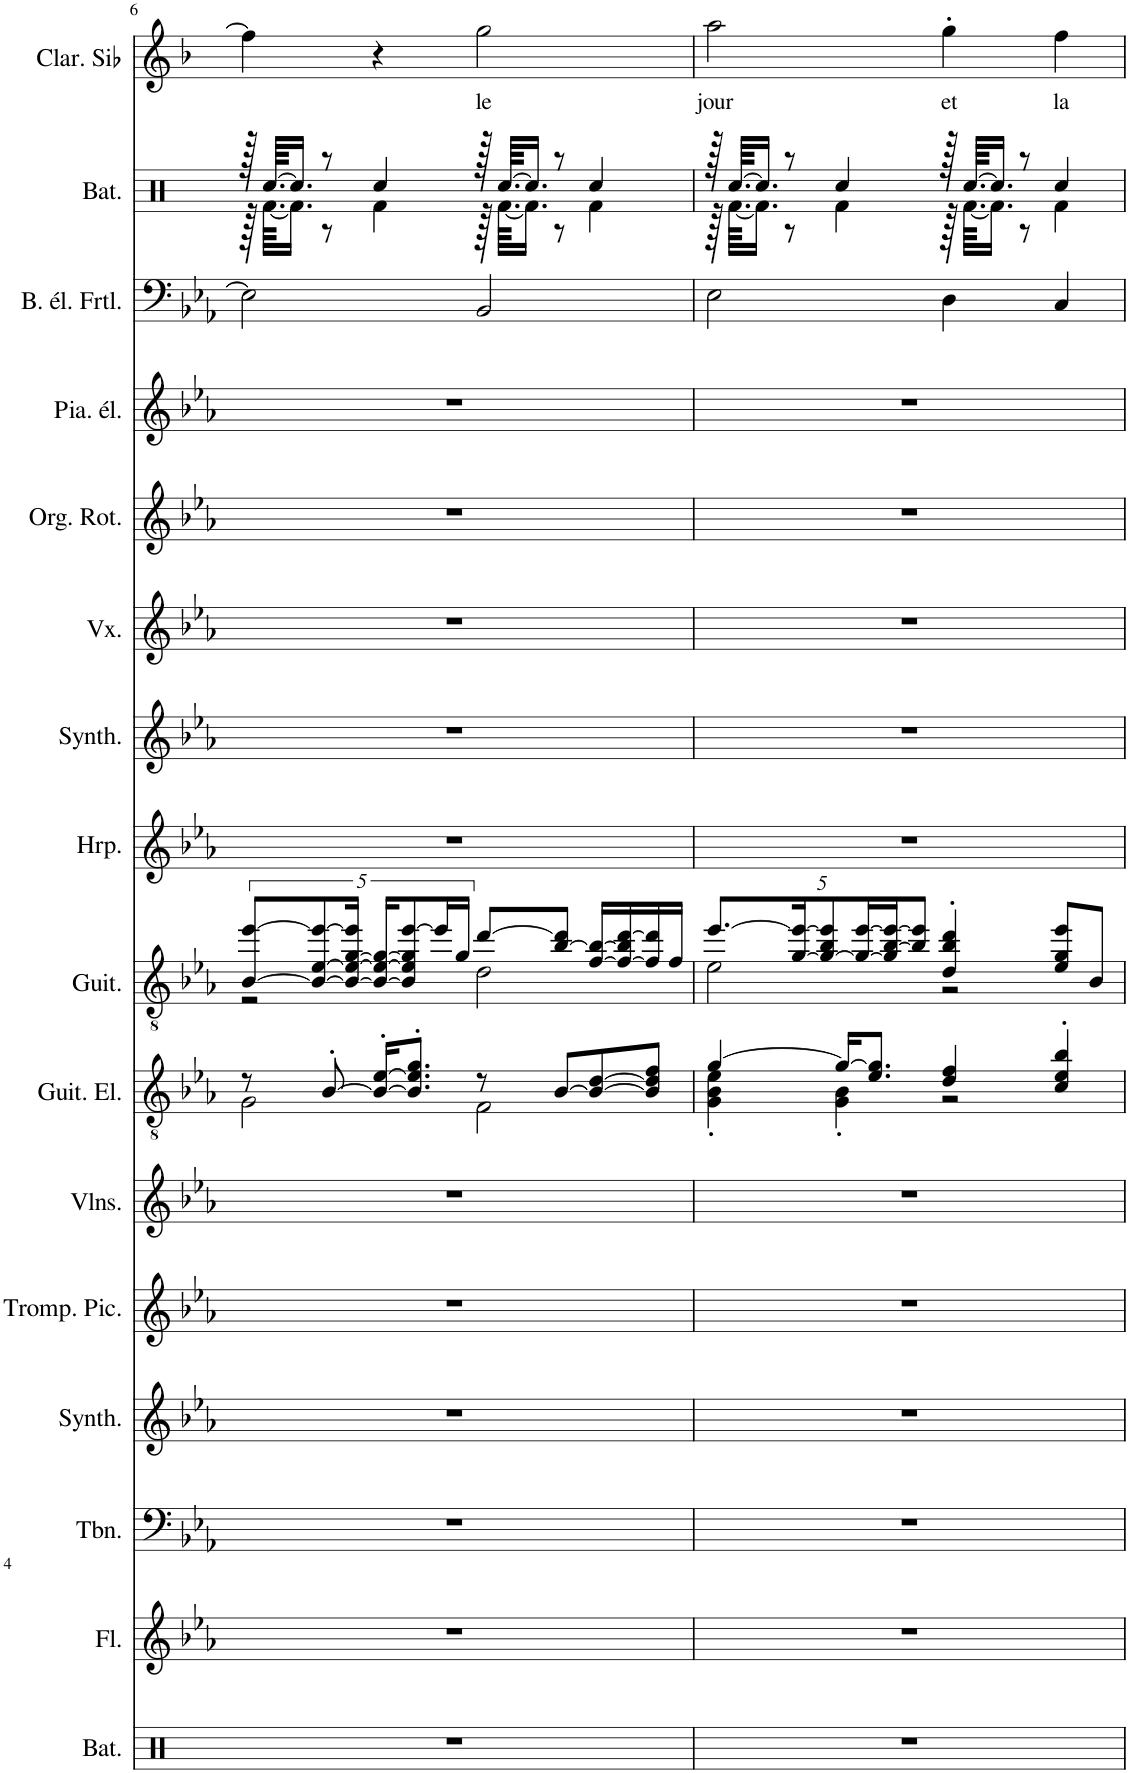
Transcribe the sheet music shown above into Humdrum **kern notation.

**kern	**kern	**kern	**kern	**kern	**kern	**kern	**kern	**kern	**kern	**kern	**kern	**kern	**kern	**kern	**kern	**text
*part16	*part15	*part14	*part13	*part12	*part11	*part10	*part9	*part8	*part7	*part6	*part5	*part4	*part3	*part2	*part1	*part1
*staff16	*staff15	*staff14	*staff13	*staff12	*staff11	*staff10	*staff9	*staff8	*staff7	*staff6	*staff5	*staff4	*staff3	*staff2	*staff1	*staff1
*I"Batterie, Percussion	*I"Flûte, Fl�te	*I"Trombone, Cuivres 3	*I"Synthétiseur de cuivres, Cuivres 2	*I"Trompette piccolo, Cuivres 1	*I"Violons, Cordes	*I"Guitare électrique, Guitare 2	*I"Guitare acoustique, Guitare 1	*I"Harpe, Clavier 5	*I"Synthétiseur d'effets, Clavier 4	*I"Voix, Clavier 3	*I"Orgue rotatif, Clavier 2	*I"Piano électrique, Clavier 1	*I"Basse électrique fretless, Basse	*I"Batterie, Batterie	*I"Clarinette en Sib	*
*I'Bat.	*I'Fl.	*I'Tbn.	*I'Synth.	*I'Tromp. Pic.	*I'Vlns.	*I'Guit. El.	*I'Guit.	*I'Hrp.	*I'Synth.	*I'Vx.	*I'Org. Rot.	*I'Pia. él.	*I'B. él. Frtl.	*I'Bat.	*I'Clar. Sib	*
!!LO:PB:g=z
*clefX	*clefG2	*clefF4	*clefG2	*clefG2	*clefG2	*clefGv2	*clefGv2	*clefG2	*clefG2	*clefG2	*clefG2	*clefG2	*clefF4	*clefX	*clefG2	*
*	*	*	*	*Trd-6c-10	*	*	*	*	*	*	*	*	*Trd7c12	*	*Trd1c2	*
*k[]	*k[b-e-a-]	*k[b-e-a-]	*k[b-e-a-]	*k[b-e-a-]	*k[b-e-a-]	*k[b-e-a-]	*k[b-e-a-]	*k[b-e-a-]	*k[b-e-a-]	*k[b-e-a-]	*k[b-e-a-]	*k[b-e-a-]	*k[b-e-a-]	*k[]	*k[b-]	*
*M4/4	*M4/4	*M4/4	*M4/4	*M4/4	*M4/4	*M4/4	*M4/4	*M4/4	*M4/4	*M4/4	*M4/4	*M4/4	*M4/4	*M4/4	*M4/4	*
=6	=6	=6	=6	=6	=6	=6	=6	=6	=6	=6	=6	=6	=6	=6	=6	=6
*	*	*	*	*	*	*^	*^	*	*	*	*	*	*	*^	*	*
1r	1r	1r	1r	1r	1r	8r	2G\	[10B-/ [10ee-/L	2r	1r	1r	1r	1r	1r	2E-\]	128r	128r	4ff\]	.
.	.	.	.	.	.	.	.	.	.	.	.	.	.	.	.	[64.Rcc/KKLL	[64.Rf\KKLL	.	.
.	.	.	.	.	.	.	.	.	.	.	.	.	.	.	.	16.Rcc/JJ]	16.Rf\JJ]	.	.
.	.	.	.	.	.	.	.	10B-/_ [10e-/ 10ee-/_	.	.	.	.	.	.	.	.	.	.	.
.	.	.	.	.	.	[8B-'/	.	.	.	.	.	.	.	.	.	8r	8r	.	.
.	.	.	.	.	.	.	.	20B-/_ 20e-/_ [20g/ 20ee-/]Jk	.	.	.	.	.	.	.	.	.	.	.
.	.	.	.	.	.	16B-/_' [16e-/'KL	.	20B-/_ 20e-/_ 20g/_KL	.	.	.	.	.	.	.	4Rcc/	4Rf\	4r	.
.	.	.	.	.	.	.	.	10B-/] 10e-/] 10g/] [10ee-/	.	.	.	.	.	.	.	.	.	.	.
.	.	.	.	.	.	8.B-/]' 8.e-/]' 8.g/'J	.	.	.	.	.	.	.	.	.	.	.	.	.
.	.	.	.	.	.	.	.	20ee-/L]	.	.	.	.	.	.	.	.	.	.	.
.	.	.	.	.	.	.	.	20g/JJ	.	.	.	.	.	.	.	.	.	.	.
!	!	!	!	!	!	!	!	!	!	!	!	!	!	!	!	!	!	!	!LO:LY:b
.	.	.	.	.	.	8r	2F\	[8dd/L	2d\	.	.	.	.	.	2BB-/	128r	128r	2gg\	le
.	.	.	.	.	.	.	.	.	.	.	.	.	.	.	.	[64.Rcc/KKLL	[64.Rf\KKLL	.	.
.	.	.	.	.	.	.	.	.	.	.	.	.	.	.	.	16.Rcc/JJ]	16.Rf\JJ]	.	.
.	.	.	.	.	.	[8B-/L	.	[8b-/ 8dd/]J	.	.	.	.	.	.	.	8r	8r	.	.
.	.	.	.	.	.	8B-/_ [8d/	.	[16f/ 16b-/_LL	.	.	.	.	.	.	.	4Rcc/	4Rf\	.	.
.	.	.	.	.	.	.	.	16f/_ 16b-/] [16dd/	.	.	.	.	.	.	.	.	.	.	.
.	.	.	.	.	.	8B-/] 8d/] 8f/J	.	16f/] 16dd/]	.	.	.	.	.	.	.	.	.	.	.
.	.	.	.	.	.	.	.	16f/JJ	.	.	.	.	.	.	.	.	.	.	.
=7	=7	=7	=7	=7	=7	=7	=7	=7	=7	=7	=7	=7	=7	=7	=7	=7	=7	=7	=7
*	*	*	*	*	*	*	*	*Xbrackettup	*	*	*	*	*	*	*	*	*	*	*
!	!	!	!	!	!	!	!	!	!	!	!	!	!	!	!	!	!	!	!LO:LY:b
1r	1r	1r	1r	1r	1r	[4g/	4G\' 4B-\' 4e-\'	[10.ee-/L	2e-\	1r	1r	1r	1r	1r	2E-\	128r	128r	2aa\	jour
.	.	.	.	.	.	.	.	.	.	.	.	.	.	.	.	[64.Rcc/KKLL	[64.Rf\KKLL	.	.
.	.	.	.	.	.	.	.	.	.	.	.	.	.	.	.	16.Rcc/JJ]	16.Rf\JJ]	.	.
.	.	.	.	.	.	.	.	.	.	.	.	.	.	.	.	8r	8r	.	.
.	.	.	.	.	.	.	.	[20g/ 20ee-/_K	.	.	.	.	.	.	.	.	.	.	.
.	.	.	.	.	.	.	.	10g/_ 10b-/ 10ee-/]	.	.	.	.	.	.	.	.	.	.	.
.	.	.	.	.	.	16g/KL_	4G\' 4B-\'	.	.	.	.	.	.	.	.	4Rcc/	4Rf\	.	.
.	.	.	.	.	.	.	.	20g/_ [20ee-/L	.	.	.	.	.	.	.	.	.	.	.
.	.	.	.	.	.	8.e-/ 8.g/]J	.	.	.	.	.	.	.	.	.	.	.	.	.
.	.	.	.	.	.	.	.	20g/] [20b-/ 20ee-/_J	.	.	.	.	.	.	.	.	.	.	.
.	.	.	.	.	.	.	.	10b-/] 10ee-/]J	.	.	.	.	.	.	.	.	.	.	.
!	!	!	!	!	!	!	!	!	!	!	!	!	!	!	!	!	!	!	!LO:LY:b
.	.	.	.	.	.	4d/ 4f/	2r	4d/' 4b-/' 4dd/'	2r	.	.	.	.	.	4D\	128r	128r	4gg'\	et
.	.	.	.	.	.	.	.	.	.	.	.	.	.	.	.	[64.Rcc/KKLL	[64.Rf\KKLL	.	.
.	.	.	.	.	.	.	.	.	.	.	.	.	.	.	.	16.Rcc/JJ]	16.Rf\JJ]	.	.
.	.	.	.	.	.	.	.	.	.	.	.	.	.	.	.	8r	8r	.	.
!	!	!	!	!	!	!	!	!	!	!	!	!	!	!	!	!	!	!	!LO:LY:b
.	.	.	.	.	.	4c/' 4e-/' 4b-/'	.	8e-/ 8g/ 8ee-/L	.	.	.	.	.	.	4C/	4Rcc/	4Rf\	4ff\	la
.	.	.	.	.	.	.	.	8B-/J	.	.	.	.	.	.	.	.	.	.	.
*	*	*	*	*	*	*v	*v	*	*	*	*	*	*	*	*	*v	*v	*	*
*	*	*	*	*	*	*	*v	*v	*	*	*	*	*	*	*	*	*
=	=	=	=	=	=	=	=	=	=	=	=	=	=	=	=	=
*-	*-	*-	*-	*-	*-	*-	*-	*-	*-	*-	*-	*-	*-	*-	*-	*-
